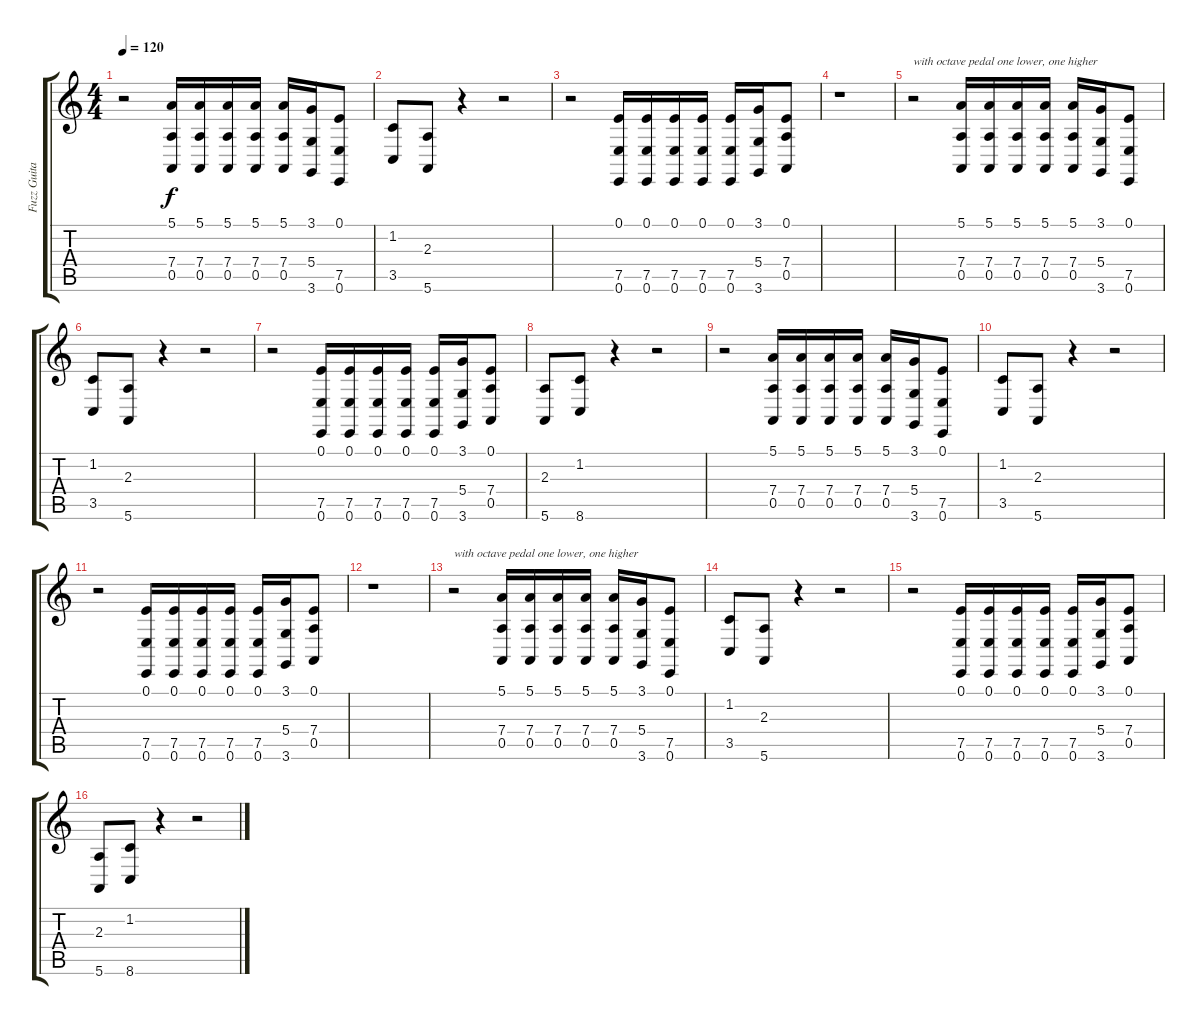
\track ("Fuzz Guitar" "Fuzz Guita") {instrument lead2sawtooth}
\staff {score tabs}
\tuning (E4 B3 G3 D3 A2 E2) {hide}
\ts (4 4)
\tempo 120
\clef g2
\ks c
r.2{dy f} (5.1 7.4 0.5).16 (5.1 7.4 0.5).16 (5.1 7.4 0.5).16 (5.1 7.4 0.5).16 (5.1 7.4 0.5).16 (3.1 5.4 3.6).16 (0.1 7.5 0.6).8 |
(1.2 3.5).8 (2.3 5.6).8 r.4 r.2 |
r.2 (0.1 7.5 0.6).16 (0.1 7.5 0.6).16 (0.1 7.5 0.6).16 (0.1 7.5 0.6).16 (0.1 7.5 0.6).16 (3.1 5.4 3.6).16 (0.1 7.4 0.5).8 |
r.1 |
r.2{txt "with octave pedal one lower, one higher"} (5.1 7.4 0.5).16 (5.1 7.4 0.5).16 (5.1 7.4 0.5).16 (5.1 7.4 0.5).16 (5.1 7.4 0.5).16 (3.1 5.4 3.6).16 (0.1 7.5 0.6).8 |
(1.2 3.5).8 (2.3 5.6).8 r.4 r.2 |
r.2 (0.1 7.5 0.6).16 (0.1 7.5 0.6).16 (0.1 7.5 0.6).16 (0.1 7.5 0.6).16 (0.1 7.5 0.6).16 (3.1 5.4 3.6).16 (0.1 7.4 0.5).8 |
(2.3 5.6).8 (1.2 8.6).8 r.4 r.2 |
r.2 (5.1 7.4 0.5).16 (5.1 7.4 0.5).16 (5.1 7.4 0.5).16 (5.1 7.4 0.5).16 (5.1 7.4 0.5).16 (3.1 5.4 3.6).16 (0.1 7.5 0.6).8 |
(1.2 3.5).8 (2.3 5.6).8 r.4 r.2 |
r.2 (0.1 7.5 0.6).16 (0.1 7.5 0.6).16 (0.1 7.5 0.6).16 (0.1 7.5 0.6).16 (0.1 7.5 0.6).16 (3.1 5.4 3.6).16 (0.1 7.4 0.5).8 |
r.1 |
r.2{txt "with octave pedal one lower, one higher"} (5.1 7.4 0.5).16 (5.1 7.4 0.5).16 (5.1 7.4 0.5).16 (5.1 7.4 0.5).16 (5.1 7.4 0.5).16 (3.1 5.4 3.6).16 (0.1 7.5 0.6).8 |
(1.2 3.5).8 (2.3 5.6).8 r.4 r.2 |
r.2 (0.1 7.5 0.6).16 (0.1 7.5 0.6).16 (0.1 7.5 0.6).16 (0.1 7.5 0.6).16 (0.1 7.5 0.6).16 (3.1 5.4 3.6).16 (0.1 7.4 0.5).8 |
(2.3 5.6).8 (1.2 8.6).8 r.4 r.2
